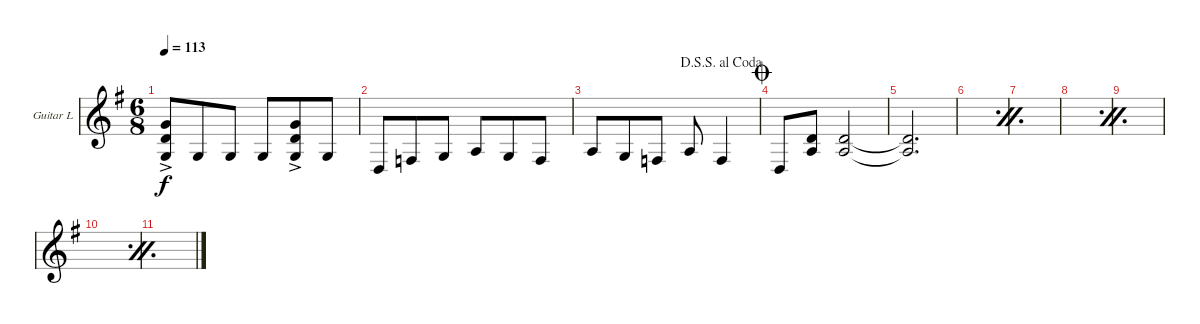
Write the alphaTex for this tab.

\bracketExtendMode groupsimilarinstruments
\firstSystemTrackNameOrientation horizontal
\otherSystemsTrackNameOrientation horizontal
\track ("Guitar L" "Guitar L") {instrument distortionguitar}
\staff {score}
\tuning (D4 A3 F3 C3 G2 D2)
\ts (6 8)
\tempo 113
\clef g2
\ks g
(7.4{ac} 7.5{ac} 5.6{ac}).8{dy f} 5.6{pm}.8 5.6{pm}.8 5.6{pm}.8 (7.4{ac} 7.5{ac} 5.6{ac}).8 5.6{pm}.8 |
0.6.8 3.6.8 5.6.8 2.5.8 5.6.8 3.6.8 |
\jump dalsegnosegnoalcoda
2.5.8 5.6.8 3.6.8 2.5.8 3.6.4 |
\jump coda
0.6{pm}.8 (2.4 2.5).8 (2.4 2.5).2 |
(2.4{t} 2.5{t}).2{d} |
\simile firstofdouble
|
\simile secondofdouble
|
\simile firstofdouble
|
\simile secondofdouble
|
\simile firstofdouble
|
\simile secondofdouble
